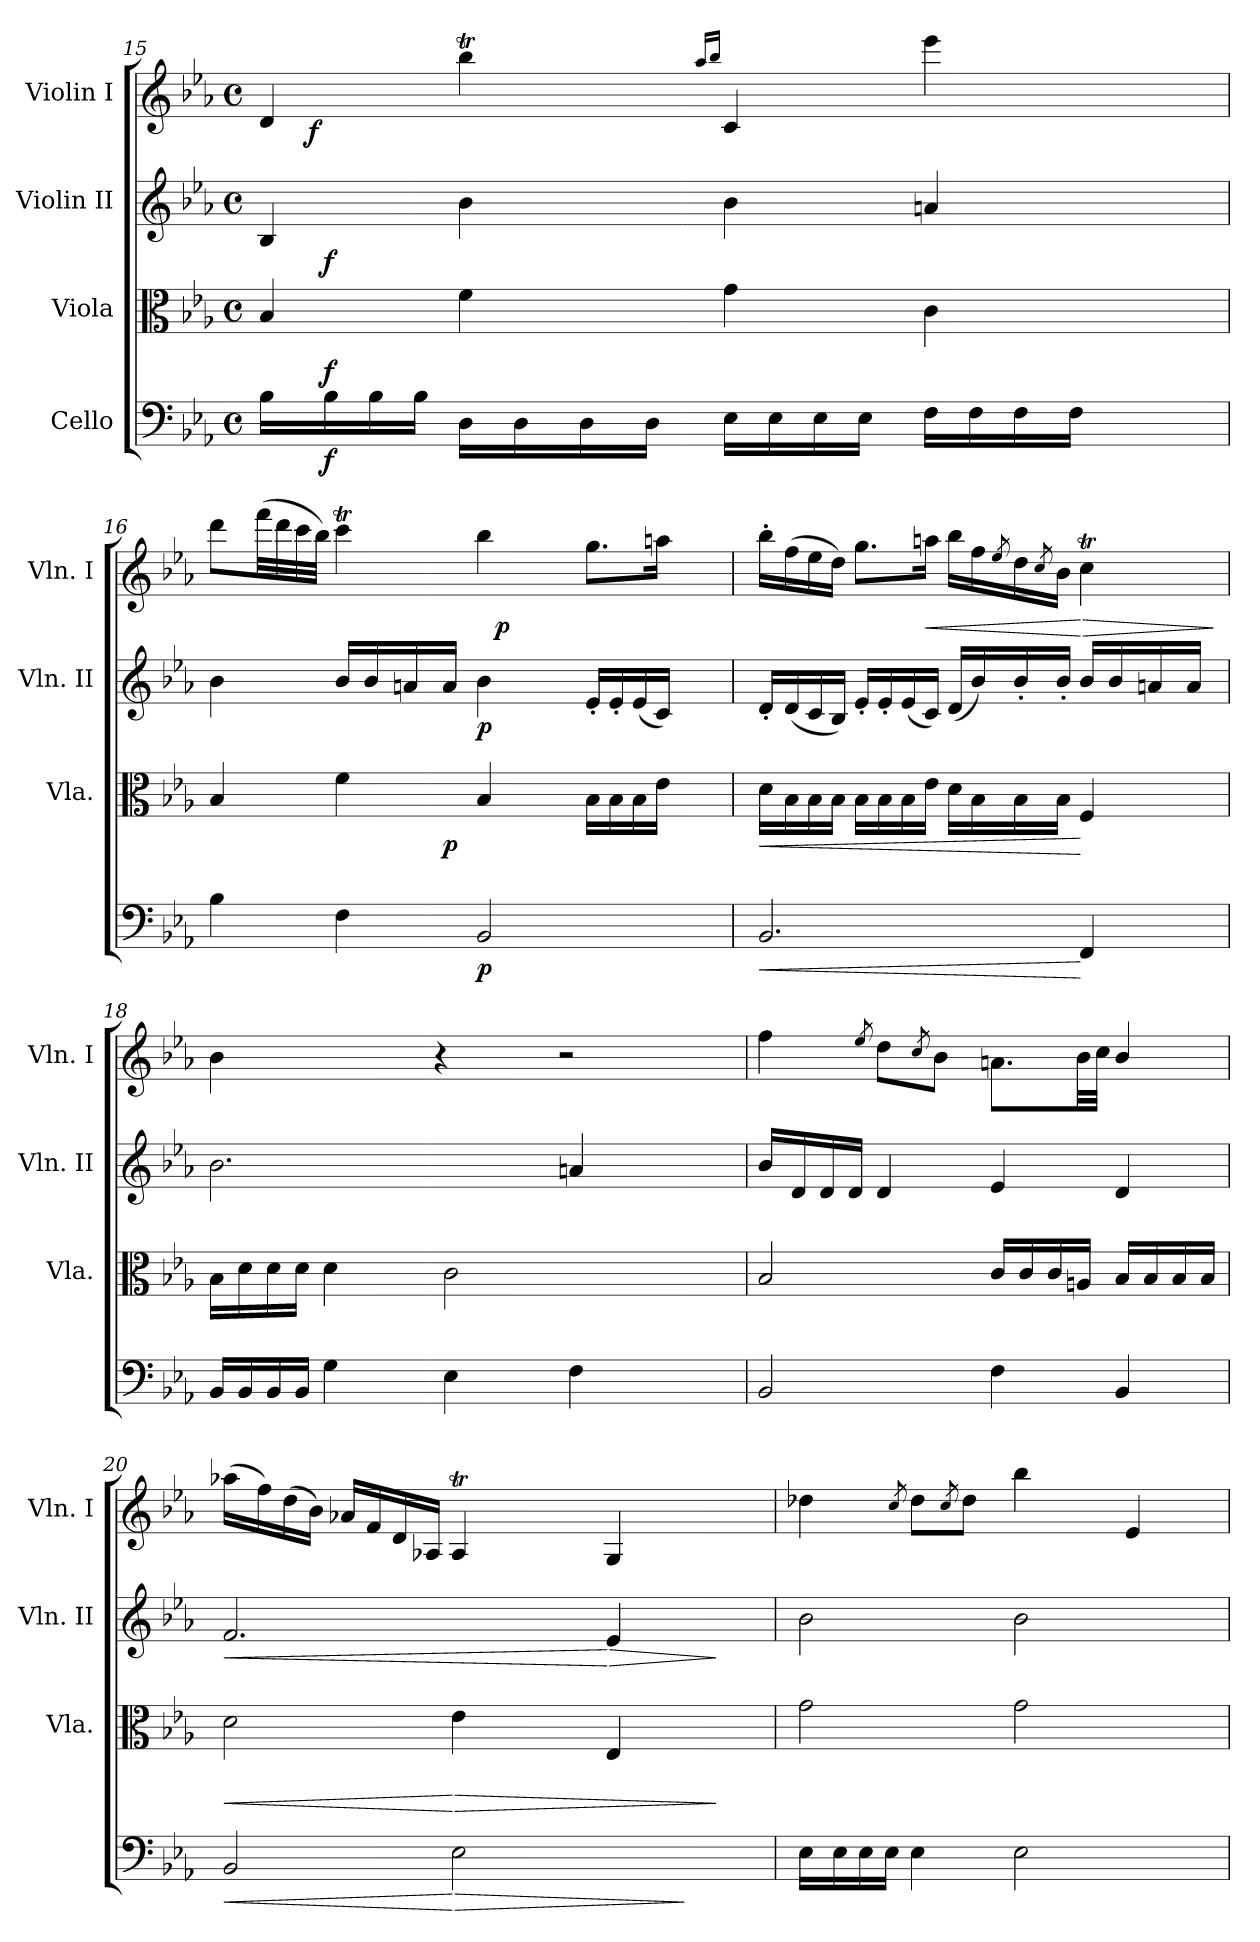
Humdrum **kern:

**kern	**dynam	**kern	**dynam	**kern	**dynam	**kern	**dynam
*part4	*part4	*part3	*part3	*part2	*part2	*part1	*part1
*staff4	*staff4	*staff3	*staff3	*staff2	*staff2	*staff1	*staff1
*I"Cello	*	*I"Viola	*	*I"Violin II	*	*I"Violin I	*
*	*	*I'Vla.	*	*I'Vln. II	*	*I'Vln. I	*
*clefF4	*	*clefC3	*	*clefG2	*	*clefG2	*
*k[b-e-a-]	*	*k[b-e-a-]	*	*k[b-e-a-]	*	*k[b-e-a-]	*
*E-:	*	*E-:	*	*E-:	*	*E-:	*
*M4/4	*	*M4/4	*	*M4/4	*	*M4/4	*
*met(c)	*	*met(c)	*	*met(c)	*	*met(c)	*
=15	=15	=15	=15	=15	=15	=15	=15
*	*	*^	*	*^	*	*^	*
*	*	*	*	*	*	*	*	*	*^	*
16B-\LL	.	4B-/	16B-/LLyy	.	4B-/	16B-/LLyy	.	4d/	4ryy	24ryy	.
.	.	.	.	.	.	.	.	.	.	96ryy	.
!	!	!	!	!	!	!	!	!	!	!	!LO:DY:b
.	.	.	.	.	.	.	.	.	.	3%2ryy	f
!	!LO:DY:b	!	!	!LO:DY:b	!	!	!LO:DY:b	!	!	!	!
16B-\	f	.	16B-/yy	f	.	16B-/yy	f	.	.	.	.
16B-\	.	.	16B-/yy	.	.	16B-/yy	.	.	.	.	.
16B-\JJ	.	.	16B-/yy	.	.	16B-/yy	.	.	.	.	.
16D\LL	.	4f\	16f\yy	.	4b-\	16b-\yy	.	4bb-T\	96%5bb-\yy	.	.
.	.	.	.	.	.	.	.	.	32ccc\LLLyy	.	.
16D\	.	.	16f\yy	.	.	16b-\yy	.	.	.	.	.
.	.	.	.	.	.	.	.	.	32bb-\yy	.	.
.	.	.	.	.	.	.	.	.	32ccc\yy	.	.
16D\	.	.	16f\yy	.	.	16b-\yy	.	.	.	.	.
.	.	.	.	.	.	.	.	.	32bb-\yy	.	.
.	.	.	.	.	.	.	.	.	32ccc\yy	.	.
16D\JJ	.	.	16f\yy	.	.	16b-\yy	.	.	.	.	.
.	.	.	.	.	.	.	.	.	32bb-\JJJyy	.	.
.	.	.	.	.	.	.	.	.	4ryy	.	.
.	.	.	.	.	.	.	.	16qaa-/LL	.	.	.
.	.	.	.	.	.	.	.	16qbb-/JJ	.	.	.
16E-\LL	.	4g\	16g\yy	.	4b-\	16b-\yy	.	4c/	.	.	.
16E-\	.	.	16g\yy	.	.	16b-\yy	.	.	.	.	.
16E-\	.	.	16g\yy	.	.	16b-\yy	.	.	.	.	.
16E-\JJ	.	.	16g\yy	.	.	16b-\yy	.	.	.	.	.
.	.	.	.	.	.	.	.	.	.	6ryy	.
.	.	.	.	.	.	.	.	.	96ryy	.	.
16F\LL	.	4c\	16c\yy	.	4an/	16an/yy	.	4eee-\	2ryy	.	.
16F\	.	.	16c\yy	.	.	16an/yy	.	.	.	.	.
16F\	.	.	16c\yy	.	.	16an/yy	.	.	.	.	.
.	.	.	.	.	.	.	.	.	.	12ryy	.
16F\JJ	.	.	16c\JJyy	.	.	16an/JJyy	.	.	.	.	.
.	.	.	.	.	.	.	.	.	.	48.ryy	.
4ryy	.	4ryy	4ryy	.	4ryy	4ryy	.	4ryy	.	4ryy	.
!!LO:LB:g=z	!!	!!
=16	=16	=16	=16	=16	=16	=16	=16	=16	=16	=16	=16
*^	*	*	*	*	*	*	*	*	*	*	*
4B-\	16B-\LLyy	.	4B-/	16B-/LLyy	.	4b-\	16b-\LLyy	.	8ddd\L	4ryy	3ryy	.
.	16B-\yy	.	.	16B-/yy	.	.	16b-\yy	.	.	.	.	.
.	16B-\yy	.	.	16B-/yy	.	.	16b-\yy	.	(>32fff\LL	.	.	.
.	.	.	.	.	.	.	.	.	32ddd\	.	.	.
.	16B-\yy	.	.	16B-/yy	.	.	16b-\JJyy	.	32ccc\	.	.	.
.	.	.	.	.	.	.	.	.	32bb-\JJJ)	.	.	.
4F\	16F\yy	.	4f\	16f\yy	.	16b-/LL	4ryy	.	4cccT\	96%5ccc\yy	.	.
.	.	.	.	.	.	.	.	.	.	32ddd\LLLyy	.	.
.	16F\yy	.	.	16f\yy	.	16b-/	.	.	.	.	.	.
.	.	.	.	.	.	.	.	.	.	32ccc\yy	6ryy	.
.	.	.	.	.	.	.	.	.	.	32ddd\yy	.	.
.	16F\yy	.	.	16f\yy	.	16an/	.	.	.	.	.	.
.	.	.	.	.	.	.	.	.	.	32ccc\yy	.	.
.	.	.	.	.	.	.	.	.	.	32ddd\yy	.	.
!	!	!	!	!	!LO:DY:b	!	!	!	!	!	!	!
.	16F\yy	.	.	16f\yy	p	16a/JJ	.	.	.	.	.	.
.	.	.	.	.	.	.	.	.	.	32ccc\JJJyy	.	.
.	.	.	.	.	.	.	.	.	.	4ryy	.	.
!	!	!LO:DY:b	!	!	!LO:DY:a	!	!	!	!	!	!	!
2BB-/	16BB-/yy	p	4B-/	16B-/yy	p	4b-\	16b-\LLyy	.	4bb-\	.	24ryy	.
!	!	!	!	!	!	!	!	!	!	!	!	!LO:DY:b
.	.	.	.	.	.	.	.	.	.	.	3ryy	p
.	16BB-/yy	.	.	16B-/yy	.	.	16b-\yy	.	.	.	.	.
.	16BB-/yy	.	.	16B-/yy	.	.	16b-\yy	.	.	.	.	.
.	16BB-/yy	.	.	16B-/JJyy	.	.	16b-\JJyy	.	.	.	.	.
.	.	.	.	.	.	.	.	.	.	96ryy	.	.
.	16BB-/yy	.	16B-\LL	4ryy	.	16e-'</LL	4ryy	.	8.gg\L	2ryy	.	.
.	16BB-/yy	.	16B-\	.	.	16e-'</	.	.	.	.	.	.
.	16BB-/yy	.	16B-\	.	.	(<16e-/	.	.	.	.	12.ryy	.
.	16BB-/JJyy	.	16e-\JJ	.	.	16c/JJ)	.	.	16aan\Jk	.	.	.
4ryy	4ryy	.	4ryy	4ryy	.	4ryy	4ryy	.	4ryy	.	4ryy	.
=17	=17	=17	=17	=17	=17	=17	=17	=17	=17	=17	=17	=17
!	!	!LO:HP:b	!	!	!LO:HP:b	!	!	!	!	!	!	!
*	*	*	*	*	*	*v	*v	*	*	*	*	*
*	*	*	*	*	*	*	*	*	*v	*v	*
2.BB-/	16BB-/LLyy	<	16d\LL	2.ryy	<	16d'</LL	.	16bb-'>\LL	2.ryy	.
.	16BB-/yy	.	16B-\	.	.	(16d/	.	(>16ff\	.	.
.	16BB-/yy	.	16B-\	.	.	16c/	.	16ee-\	.	.
.	16BB-/yy	.	16B-\JJ	.	.	16B-/JJ)	.	16dd\JJ)	.	.
.	16BB-/yy	.	16B-\LL	.	.	16e-'</LL	.	8.gg\L	.	.
.	16BB-/yy	.	16B-\	.	.	16e-'</	.	.	.	.
.	16BB-/yy	.	16B-\	.	.	(16e-/	.	.	.	.
!	!	!	!	!	!	!	!	!	!	!LO:HP:b
.	16BB-/yy	.	16e-\JJ	.	.	16c/JJ)	.	16aan\Jk	.	<
.	16BB-/yy	.	16d\LL	.	.	(16d/LL	.	16bb-\LL	.	.
.	16BB-/yy	.	16B-\	.	.	16b-/)	.	16ff\	.	.
.	.	.	.	.	.	.	.	8qee-/	.	.
.	16BB-/yy	.	16B-\	.	.	16b-'</	.	16dd\	.	.
.	.	.	.	.	.	.	.	8qcc/	.	.
.	16BB-/yy	.	16B-\JJ	.	.	16b-'</JJ	.	16b-\JJ	.	.
!	!	!	!	!	!	!	!	!	!	!LO:HP:n=1:b
4FF/	16FF/yy	[	4F/	16F/LLyy	[	16b-/LL	.	4ccT\	96%5cc\yy	[ >
.	.	.	.	.	.	.	.	.	32dd\LLLyy	.
.	16FF/yy	.	.	16F/yy	.	16b-/	.	.	.	.
.	.	.	.	.	.	.	.	.	32cc\yy	.
.	.	.	.	.	.	.	.	.	32dd\yy	.
.	16FF/yy	.	.	16F/yy	.	16an/	.	.	.	.
.	.	.	.	.	.	.	.	.	32cc\yy	.
.	.	.	.	.	.	.	.	.	32dd\yy	.
.	16FF/JJyy	.	.	16F/JJyy	.	16a/JJ	.	.	.	.
.	.	.	.	.	.	.	.	.	32cc\JJJyy	.
.	.	.	.	.	.	.	.	.	96ryy	]
96ryy	96ryy	.	96ryy	96ryy	.	96ryy	.	96ryy	96ryy	.
*	*	*	*	*	*	*	*	*v	*v	*
=18	=18	=18	=18	=18	=18	=18	=18	=18	=18
16BB-/LL	4ryy	.	16B-\LL	4ryy	.	2.b-\	.	4b-\	.
16BB-/	.	.	16d\	.	.	.	.	.	.
16BB-/	.	.	16d\	.	.	.	.	.	.
16BB-/JJ	.	.	16d\JJ	.	.	.	.	.	.
4G\	16G\LLyy	.	4d\	16d\LLyy	.	.	.	96%23ryy	.
.	16G\yy	.	.	16d\yy	.	.	.	.	.
.	16G\yy	.	.	16d\yy	.	.	.	.	.
.	16G\yy	.	.	16d\yy	.	.	.	.	.
.	.	.	.	.	.	.	.	4r	.
4E-\	16E-\yy	.	2c\	16c\yy	.	.	.	.	.
.	16E-\yy	.	.	16c\yy	.	.	.	.	.
.	16E-\yy	.	.	16c\yy	.	.	.	.	.
.	16E-\yy	.	.	16c\yy	.	.	.	.	.
.	.	.	.	.	.	.	.	2r	.
4F\	16F\yy	.	.	16c\yy	.	4an/	.	.	.
.	16F\yy	.	.	16c\yy	.	.	.	.	.
.	16F\yy	.	.	16c\yy	.	.	.	.	.
.	16F\JJyy	.	.	16c\JJyy	.	.	.	.	.
96%23ryy	96%23ryy	.	96%23ryy	96%23ryy	.	96%23ryy	.	.	.
=19	=19	=19	=19	=19	=19	=19	=19	=19	=19
2BB-/	16BB-/LLyy	.	2B-/	16B-/LLyy	.	16b-/LL	.	4ff\	.
.	16BB-/yy	.	.	16B-/yy	.	16d/	.	.	.
.	16BB-/yy	.	.	16B-/yy	.	16d/	.	.	.
.	16BB-/yy	.	.	16B-/yy	.	16d/JJ	.	.	.
.	.	.	.	.	.	.	.	8qee-/	.
.	16BB-/yy	.	.	16B-/yy	.	4d/	.	8dd\L	.
.	16BB-/yy	.	.	16B-/yy	.	.	.	.	.
.	.	.	.	.	.	.	.	8qcc/	.
.	16BB-/yy	.	.	16B-/yy	.	.	.	8b-\J	.
.	16BB-/yy	.	.	16B-/JJyy	.	.	.	.	.
4F\	16F\yy	.	16c/LL	2ryy	.	4e-/	.	8.an\L	.
.	16F\yy	.	16c/	.	.	.	.	.	.
.	16F\yy	.	16c/	.	.	.	.	.	.
.	16F\yy	.	16An/JJ	.	.	.	.	32b-\LL	.
.	.	.	.	.	.	.	.	32cc\JJJ	.
4BB-/	16BB-/yy	.	16B-/LL	.	.	4d/	.	4b-/	.
.	16BB-/yy	.	16B-/	.	.	.	.	.	.
.	16BB-/yy	.	16B-/	.	.	.	.	.	.
.	16BB-/JJyy	.	16B-/JJ	.	.	.	.	.	.
=20	=20	=20	=20	=20	=20	=20	=20	=20	=20
!	!	!LO:HP:b	!	!	!LO:HP:b	!	!LO:HP:b	!	!
*	*	*	*	*	*	*	*	*^	*
2BB-/	16BB-/LLyy	<	2d\	16d\LLyy	<	2.f/	<	(>16aa-X\LL	2ryy	.
.	16BB-/yy	.	.	16d\yy	.	.	.	16ff\)	.	.
.	16BB-/yy	.	.	16d\yy	.	.	.	(>16dd\	.	.
.	16BB-/yy	.	.	16d\yy	.	.	.	16b-\JJ)	.	.
.	16BB-/yy	.	.	16d\yy	.	.	.	16a-X/LL	.	.
.	16BB-/yy	.	.	16d\yy	.	.	.	16f/	.	.
.	16BB-/yy	.	.	16d\yy	.	.	.	16d/	.	.
.	16BB-/yy	.	.	16d\yy	.	.	.	16A-X/JJ	.	.
!	!	!LO:HP:n=1:b	!	!	!LO:HP:n=1:b	!	!	!	!	!
2E-\	16E-\yy	[ >	4e-\	16e-\yy	[ >	.	.	4A-T/	96%5A-/yy	.
.	.	.	.	.	.	.	.	.	32B-/LLLyy	.
.	16E-\yy	.	.	16e-\yy	.	.	.	.	.	.
.	.	.	.	.	.	.	.	.	32A-/yy	.
.	.	.	.	.	.	.	.	.	32B-/yy	.
.	16E-\yy	.	.	16e-\yy	.	.	.	.	.	.
.	.	.	.	.	.	.	.	.	32A-/yy	.
.	.	.	.	.	.	.	.	.	32B-/yy	.
.	16E-\yy	.	.	16e-\yy	.	.	.	.	.	.
.	.	.	.	.	.	.	.	.	32A-/JJJyy	.
.	.	.	.	.	.	.	.	.	4ryy	.
!	!	!	!	!	!	!	!LO:HP:n=1:b	!	!	!
.	16E-\yy	.	4E-/	16E-/yy	.	4e-/	[ >	4G/	.	.
.	16E-\yy	.	.	16E-/yy	.	.	.	.	.	.
.	16E-\yy	.	.	16E-/yy	.	.	.	.	.	.
.	16E-\JJyy	]	.	16E-/JJyy	.	.	.	.	.	.
.	.	.	.	.	.	.	.	.	96ryy	.
4ryy	4ryy	.	4ryy	4ryy	]	4ryy	]	4ryy	4ryy	.
*	*	*	*	*	*	*	*	*v	*v	*
!!LO:LB:g=z
=21	=21	=21	=21	=21	=21	=21	=21	=21	=21
16E-\LL	4ryy	.	2g\	16g\LLyy	.	2b-\	.	4dd-X\	.
16E-\	.	.	.	16g\yy	.	.	.	.	.
16E-\	.	.	.	16g\yy	.	.	.	.	.
16E-\JJ	.	.	.	16g\yy	.	.	.	.	.
.	.	.	.	.	.	.	.	8qcc/	.
4E-\	16E-\LLyy	.	.	16g\yy	.	.	.	8dd-\L	.
.	16E-\yy	.	.	16g\yy	.	.	.	.	.
.	.	.	.	.	.	.	.	8qcc/	.
.	16E-\yy	.	.	16g\yy	.	.	.	8dd-\J	.
.	16E-\yy	.	.	16g\yy	.	.	.	.	.
2E-\	16E-\yy	.	2g\	16g\yy	.	2b-\	.	4bb-\	.
.	16E-\yy	.	.	16g\yy	.	.	.	.	.
.	16E-\yy	.	.	16g\yy	.	.	.	.	.
.	16E-\yy	.	.	16g\yy	.	.	.	.	.
.	16E-\yy	.	.	16g\yy	.	.	.	4e-/	.
.	16E-\yy	.	.	16g\yy	.	.	.	.	.
.	16E-\yy	.	.	16g\yy	.	.	.	.	.
.	16E-\JJyy	.	.	16g\JJyy	.	.	.	.	.
*v	*v	*	*	*	*	*	*	*	*
*	*	*v	*v	*	*	*	*	*
=	=	=	=	=	=	=	=
*-	*-	*-	*-	*-	*-	*-	*-
